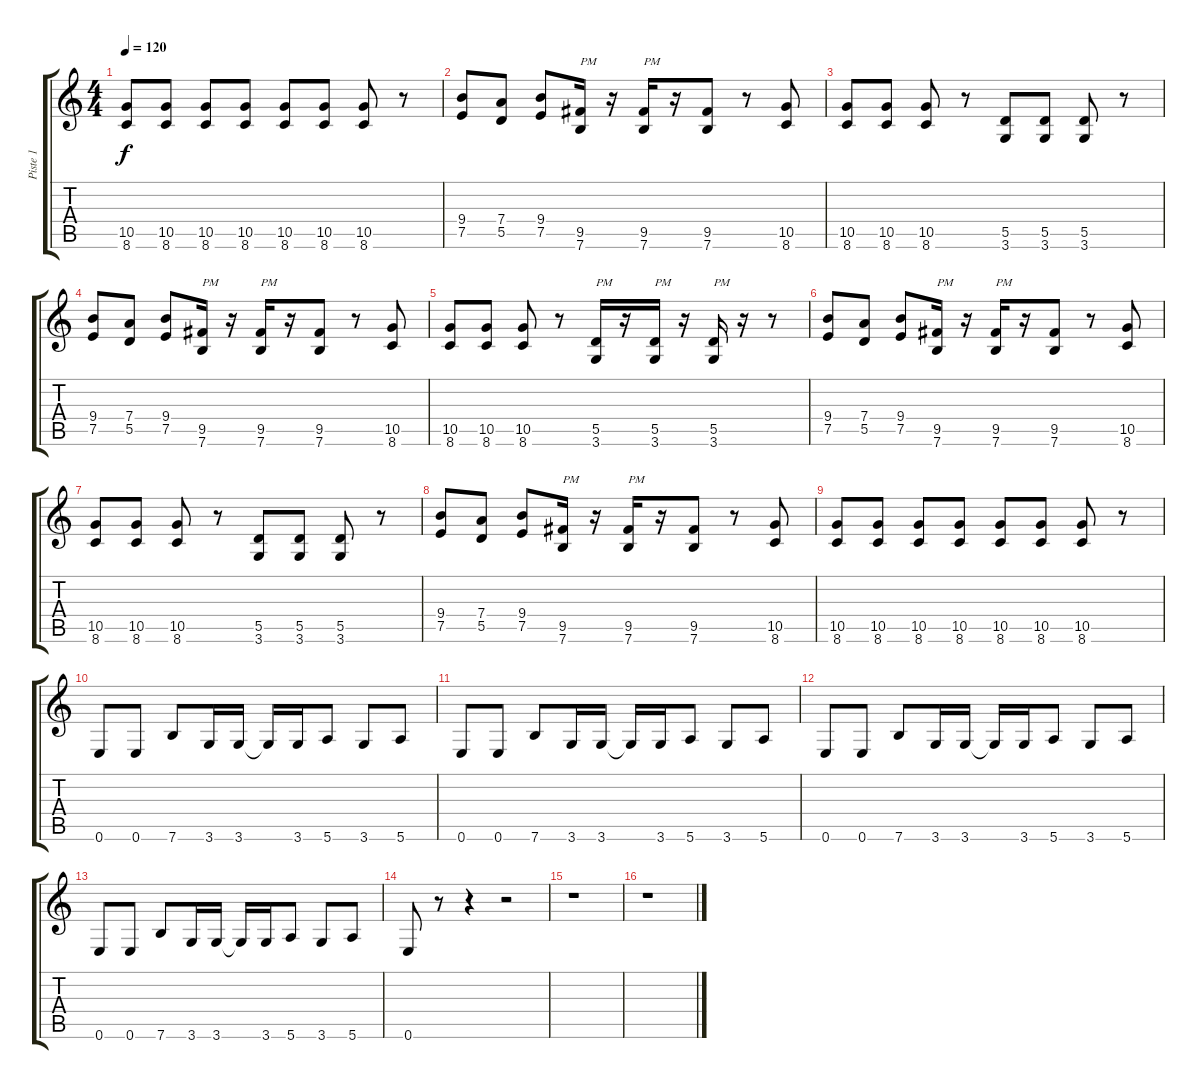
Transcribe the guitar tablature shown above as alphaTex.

\track ("Piste 1" "Piste 1") {instrument distortionguitar}
\staff {score tabs}
\tuning (E4 B3 G3 D3 A2 E2) {hide}
\ts (4 4)
\tempo 120
\clef g2
\ks c
(10.5 8.6).8{dy f} (10.5 8.6).8 (10.5 8.6).8 (10.5 8.6).8 (10.5 8.6).8 (10.5 8.6).8 (10.5 8.6).8 r.8 |
(9.4 7.5).8 (7.4 5.5).8 (9.4 7.5).8 (9.5 7.6).16{txt "PM"} r.16 (9.5 7.6).16{txt "PM"} r.16 (9.5 7.6).8 r.8 (10.5 8.6).8 |
(10.5 8.6).8 (10.5 8.6).8 (10.5 8.6).8 r.8 (5.5 3.6).8 (5.5 3.6).8 (5.5 3.6).8 r.8 |
(9.4 7.5).8 (7.4 5.5).8 (9.4 7.5).8 (9.5 7.6).16{txt "PM"} r.16 (9.5 7.6).16{txt "PM"} r.16 (9.5 7.6).8 r.8 (10.5 8.6).8 |
(10.5 8.6).8 (10.5 8.6).8 (10.5 8.6).8 r.8 (5.5 3.6).16{txt "PM"} r.16 (5.5 3.6).16{txt "PM"} r.16 (5.5 3.6).16{txt "PM"} r.16 r.8 |
(9.4 7.5).8 (7.4 5.5).8 (9.4 7.5).8 (9.5 7.6).16{txt "PM"} r.16 (9.5 7.6).16{txt "PM"} r.16 (9.5 7.6).8 r.8 (10.5 8.6).8 |
(10.5 8.6).8 (10.5 8.6).8 (10.5 8.6).8 r.8 (5.5 3.6).8 (5.5 3.6).8 (5.5 3.6).8 r.8 |
(9.4 7.5).8 (7.4 5.5).8 (9.4 7.5).8 (9.5 7.6).16{txt "PM"} r.16 (9.5 7.6).16{txt "PM"} r.16 (9.5 7.6).8 r.8 (10.5 8.6).8 |
(10.5 8.6).8 (10.5 8.6).8 (10.5 8.6).8 (10.5 8.6).8 (10.5 8.6).8 (10.5 8.6).8 (10.5 8.6).8 r.8 |
0.6.8 0.6.8 7.6.8 3.6.16 3.6.16 3.6{t}.16 3.6.16 5.6.8 3.6.8 5.6.8 |
0.6.8 0.6.8 7.6.8 3.6.16 3.6.16 3.6{t}.16 3.6.16 5.6.8 3.6.8 5.6.8 |
0.6.8 0.6.8 7.6.8 3.6.16 3.6.16 3.6{t}.16 3.6.16 5.6.8 3.6.8 5.6.8 |
0.6.8 0.6.8 7.6.8 3.6.16 3.6.16 3.6{t}.16 3.6.16 5.6.8 3.6.8 5.6.8 |
0.6.8 r.8 r.4 r.2 |
r.1 |
r.1
